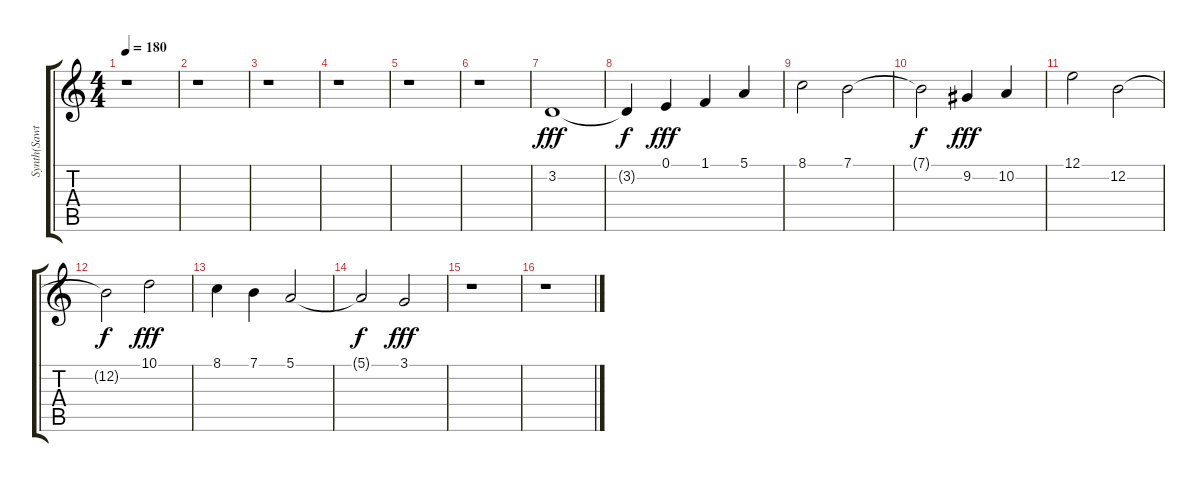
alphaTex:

\track ("Synth(Sawtooth)" "Synth(Sawt") {instrument lead2sawtooth}
\staff {score tabs}
\tuning (E4 B3 G3 D3 A2 E2) {hide}
\ts (4 4)
\tempo 180
\clef g2
\ks c
r.1{dy fff} |
r.1 |
r.1 |
r.1 |
r.1 |
r.1 |
3.2.1 |
3.2{t}.4{dy f} 0.1.4{dy fff} 1.1.4 5.1.4 |
8.1.2 7.1.2 |
7.1{t}.2{dy f} 9.2.4{dy fff} 10.2.4 |
12.1.2 12.2.2 |
12.2{t}.2{dy f} 10.1.2{dy fff} |
8.1.4 7.1.4 5.1.2 |
5.1{t}.2{dy f} 3.1.2{dy fff} |
r.1 |
r.1
